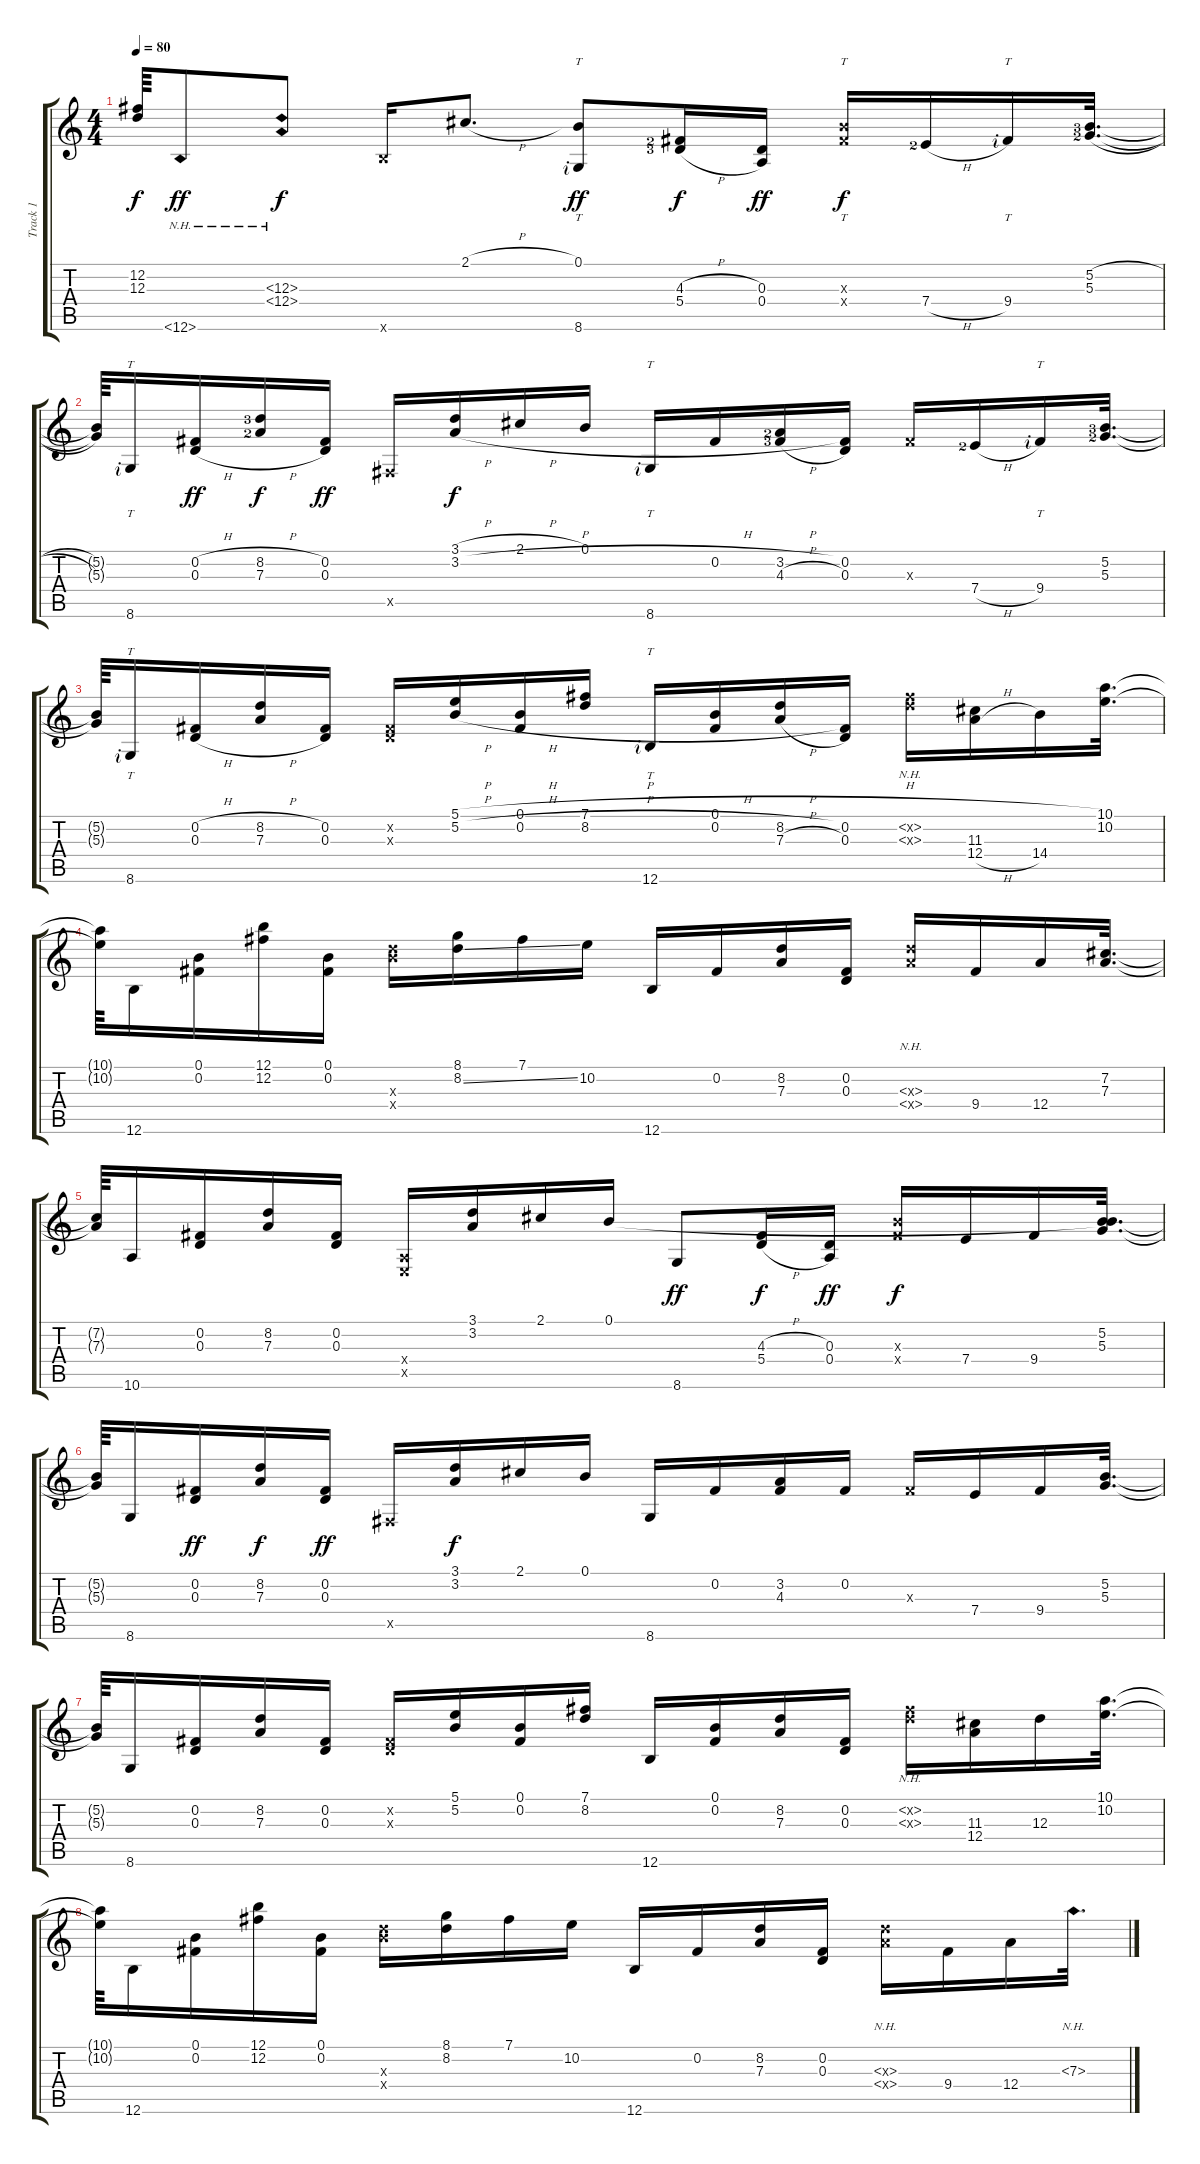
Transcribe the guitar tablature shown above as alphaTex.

\track ("Track 1" "Track 1") {instrument acousticguitarsteel}
\staff {score tabs}
\tuning (B3 Gb3 D3 A2 E2 B1) {hide}
\ts (4 4)
\tempo 80
\clef g2
\ks c
(12.2{t} 12.3{t}).64{dy f} 12.6{nh}.8{dy ff} (12.3{nh} 12.4{nh}).8{dy f} 12.6{x}.16 2.1{h}.8{d} (0.1 8.6{rf 2}).8{tt dy ff} (4.3{h lf 3} 5.4{h lf 4}).16{dy f} (0.3 0.4).16{dy ff} (9.3{x} 9.4{x}).16{tt dy f} 7.4{h lf 3}.16 9.4{rf 2}.16{tt} (5.2{h lf 4} 5.3{h lf 3}).32{d} |
(5.2{t} 5.3{t}).64 8.6{rf 2}.16{tt} (0.2{h} 0.3{h}).16{dy ff} (8.2{h lf 4} 7.3{h lf 3}).16{dy f} (0.2 0.3).16{dy ff} 2.5{x}.16 (3.1{h} 3.2{h}).16{dy f} 2.1{h}.16 0.1.16 8.6{rf 2}.16{tt} 0.2{h}.16 (3.2{h lf 3} 4.3{h lf 4}).16 (0.2 0.3).16 4.3{x}.16 7.4{h lf 3}.16 9.4{rf 2}.16{tt} (5.2{lf 4} 5.3{lf 3}).32{d} |
(5.2{t} 5.3{t}).64 8.6{rf 2}.16{tt} (0.2{h} 0.3{h}).16 (8.2{h} 7.3{h}).16 (0.2 0.3).16 (0.2{x} 0.3{x}).16 (5.1{h} 5.2{h}).16 (0.1{h} 0.2{h}).16 (7.1{h} 8.2{h}).16 12.6{rf 2}.16{tt} (0.1{h} 0.2{h}).16 (8.2{h} 7.3{h}).16 (0.2 0.3).16 (12.2{nh x} 12.3{nh x}).16 (11.3 12.4{h}).16 14.4.16 (10.1 10.2).32{d} |
(10.1{t} 10.2{t}).64 12.6.16 (0.1 0.2).16 (12.1 12.2).16 (0.1 0.2).16 (12.3{x} 14.4{x}).16 (8.1 8.2{ss}).16 7.1.16 10.2.16 12.6.16 0.2.16 (8.2 7.3).16 (0.2 0.3).16 (12.3{nh x} 12.4{nh x}).16 9.4.16 12.4.16 (7.2 7.3).32{d} |
(7.2{t} 7.3{t}).64 10.6.16 (0.2 0.3).16 (8.2 7.3).16 (0.2 0.3).16 (0.4{x} 0.5{x}).16 (3.1 3.2).16 2.1.16 0.1.16 8.6.8{dy ff} (4.3{h} 5.4{h}).16{dy f} (0.3 0.4).16{dy ff} (9.3{x} 9.4{x}).16{dy f} 7.4.16 9.4.16 (0.1{t} 5.2 5.3).32{d} |
(5.2{t} 5.3{t}).64 8.6.16 (0.2 0.3).16{dy ff} (8.2 7.3).16{dy f} (0.2 0.3).16{dy ff} 2.5{x}.16 (3.1 3.2).16{dy f} 2.1.16 0.1.16 8.6.16 0.2.16 (3.2 4.3).16 0.2.16 4.3{x}.16 7.4.16 9.4.16 (5.2 5.3).32{d} |
(5.2{t} 5.3{t}).64 8.6.16 (0.2 0.3).16 (8.2 7.3).16 (0.2 0.3).16 (0.2{x} 0.3{x}).16 (5.1 5.2).16 (0.1 0.2).16 (7.1 8.2).16 12.6.16 (0.1 0.2).16 (8.2 7.3).16 (0.2 0.3).16 (12.2{nh x} 12.3{nh x}).16 (11.3 12.4).16 12.3.16 (10.1 10.2).32{d} |
(10.1{t} 10.2{t}).64 12.6.16 (0.1 0.2).16 (12.1 12.2).16 (0.1 0.2).16 (12.3{x} 14.4{x}).16 (8.1 8.2).16 7.1.16 10.2.16 12.6.16 0.2.16 (8.2 7.3).16 (0.2 0.3).16 (12.3{nh x} 12.4{nh x}).16 9.4.16 12.4.16 7.3{nh}.32{d}
